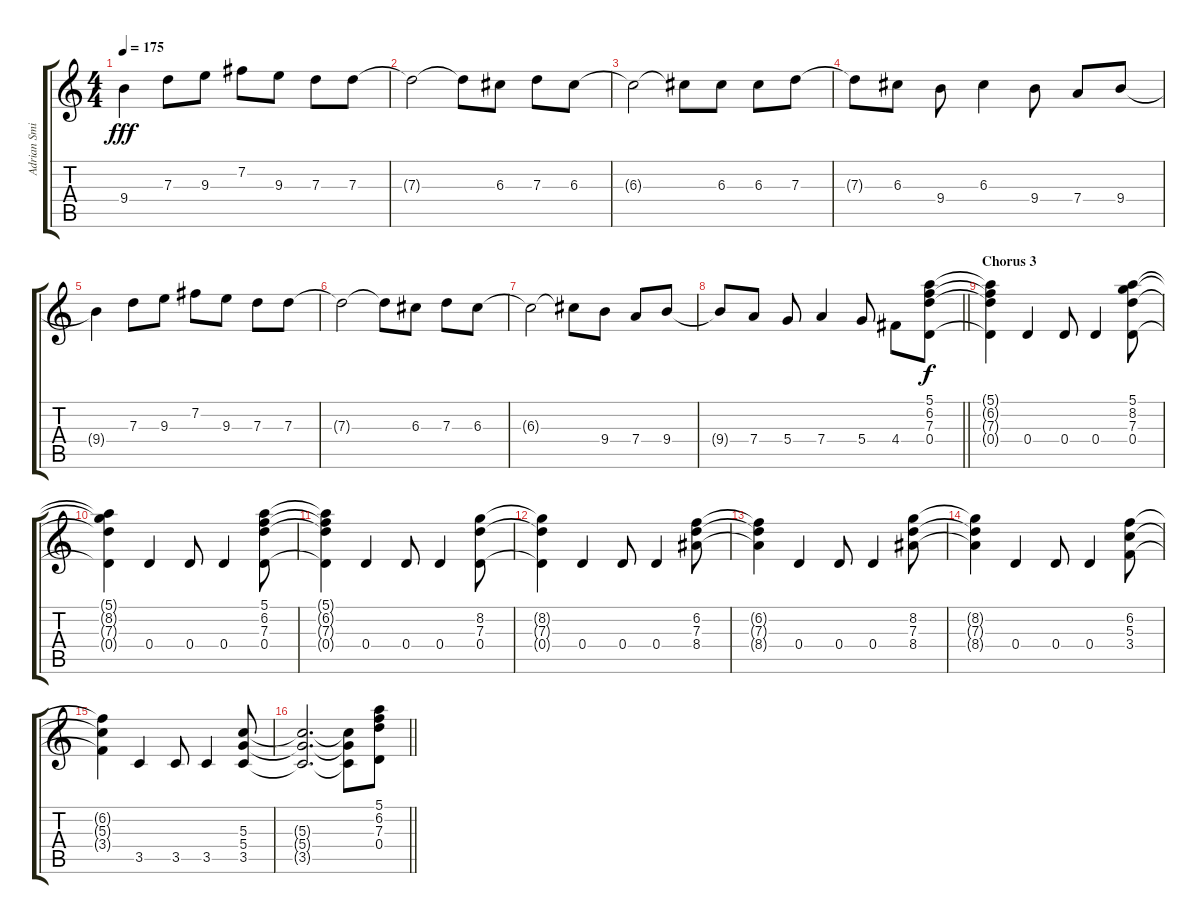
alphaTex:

\track ("Adrian Smith" "Adrian Smi") {instrument overdrivenguitar}
\staff {score tabs}
\tuning (E4 B3 G3 D3 A2 E2) {hide}
\ts (4 4)
\tempo 175
\clef g2
\ks c
9.4{t}.4{dy fff} 7.3.8 9.3.8 7.2.8 9.3.8 7.3.8 7.3.8 |
7.3{t}.2 7.3{t}.8 6.3.8 7.3.8 6.3.8 |
6.3{t}.2 6.3{t}.8 6.3.8 6.3.8 7.3.8 |
7.3{t}.8 6.3.8 9.4.8 6.3.4 9.4.8 7.4.8 9.4.8 |
9.4{t}.4 7.3.8 9.3.8 7.2.8 9.3.8 7.3.8 7.3.8 |
7.3{t}.2 7.3{t}.8 6.3.8 7.3.8 6.3.8 |
6.3{t}.2 6.3{t}.8 9.4.8 7.4.8 9.4.8 |
\barLineRight lightlight
9.4{t}.8 7.4.8 5.4.8 7.4.4 5.4.8 4.4.8 (5.1 6.2 7.3 0.4).8{dy f} |
\section ("" "Chorus 3")
(5.1{t} 6.2{t} 7.3{t} 0.4{t}).4 0.4.4 0.4.8 0.4.4 (5.1 8.2 7.3 0.4).8 |
(5.1{t} 8.2{t} 7.3{t} 0.4{t}).4 0.4.4 0.4.8 0.4.4 (5.1 6.2 7.3 0.4).8 |
(5.1{t} 6.2{t} 7.3{t} 0.4{t}).4 0.4.4 0.4.8 0.4.4 (8.2 7.3 0.4).8 |
(8.2{t} 7.3{t} 0.4{t}).4 0.4.4 0.4.8 0.4.4 (6.2 7.3 8.4).8 |
(6.2{t} 7.3{t} 8.4{t}).4 0.4.4 0.4.8 0.4.4 (8.2 7.3 8.4).8 |
(8.2{t} 7.3{t} 8.4{t}).4 0.4.4 0.4.8 0.4.4 (6.2 5.3 3.4).8 |
(6.2{t} 5.3{t} 3.4{t}).4 3.5.4 3.5.8 3.5.4 (5.3 5.4 3.5).8 |
\barLineRight lightlight
(5.3{t} 5.4{t} 3.5{t}).2{d} (5.3{t} 5.4{t} 3.5{t}).8 (5.1 6.2 7.3 0.4).8
